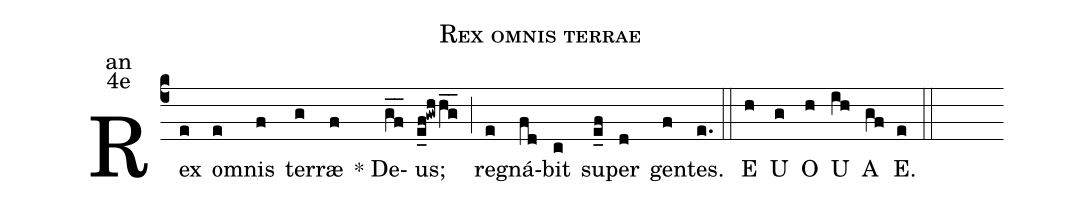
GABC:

name:Rex omnis terrae;
office-part:an;
mode:4e;
%%
(c4) Rex(e) om(e)nis(f) ter(g)ræ(f) <sp>*</sp>
De(gf__)us;(e_f!gwh/hg__) (;)
re(e)gná(fd)bit(c) su(e_f)per(d) gen(f)tes.(e.) (::)

<eu>E(h) U(g) O(h) U(ih) A(gf) E.(e) </eu>(::)
